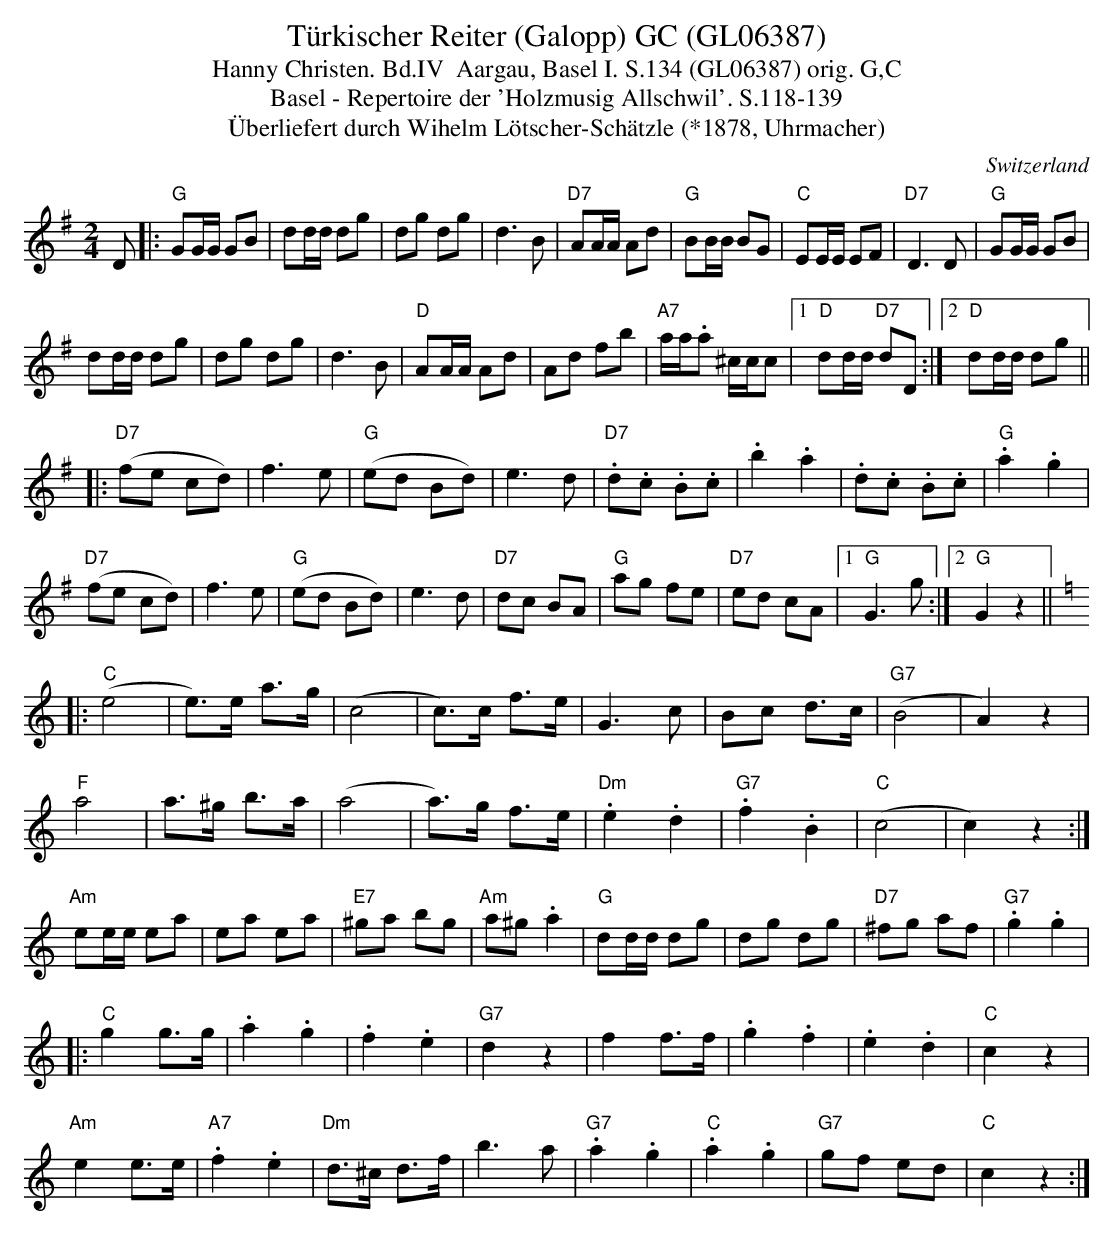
X:1
T:Türkischer Reiter (Galopp) GC (GL06387)
T:Hanny Christen. Bd.IV  Aargau, Basel I. S.134 (GL06387) orig. G,C
T: Basel - Repertoire der 'Holzmusig Allschwil'. S.118-139
T:Überliefert durch Wihelm Lötscher-Schätzle (*1878, Uhrmacher)
M:2/4
L:1/8
O:Switzerland
K:G major
D |: "G"GG/G/ GB | dd/d/ dg | dg dg | d3B | "D7"AA/A/ Ad | "G"BB/B/ BG | "C"EE/E/ EF | "D7"D3D | "G"GG/G/ GB |
dd/d/ dg | dg dg | d3B | "D"AA/A/ Ad | Ad fb | "A7"a/a/.a ^c/c/c |1 "D"dd/d/ "D7"dD :|2 "D"dd/d/ dg ||
|: ("D7"fe cd) |  f3e | ("G"ed Bd) | e3d | "D7".d.c .B.c | .b2.a2 | .d.c .B.c | "G".a2.g2 |
("D7"fe cd) |  f3e | ("G"ed Bd) | e3d | "D7"dc BA | "G"ag fe | "D7"ed cA |1 "G"G3g :|2 "G"G2z2 || [K:C]
|: ("C"e4 | e>)e a>g | (c4 | c>)c f>e | G3c | Bc d>c | ("G7"B4 | A2)z2 |
"F"a4 | a>^g b>a | (a4 | a>)g f>e | "Dm".e2.d2 | "G7".f2.B2 | ("C"c4 | c2)z2 :|
"Am"ee/e/ ea | ea ea | "E7"^ga bg | "Am"a^g.a2 | "G"dd/d/ dg | dg dg | "D7"^fg af | "G7".g2.g2 |
|: "C"g2g>g | .a2.g2 | .f2.e2 | "G7"d2z2 | f2f>f | .g2.f2 | .e2.d2 | "C"c2z2 |
"Am"e2e>e | "A7".f2.e2 | "Dm"d>^c d>f | b3a | "G7".a2.g2 | "C".a2.g2 | "G7"gf ed | "C"c2z2 :|
